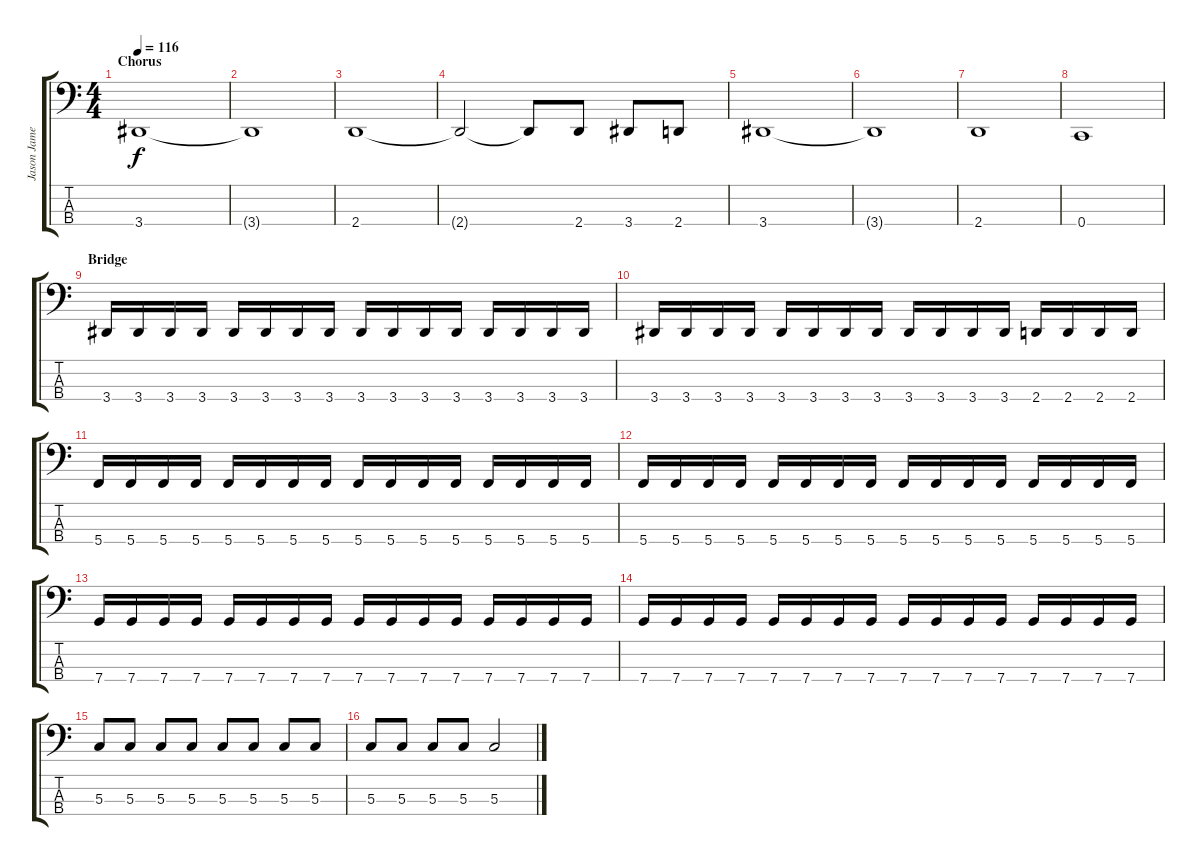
\track ("Jason James" "Jason Jame") {instrument electricbasspick}
\staff {score tabs}
\tuning (F2 C2 G1 C1) {hide}
\ts (4 4)
\section ("" "Chorus")
\tempo 116
\clef f4
\ks c
3.4.1{dy f} |
3.4{t}.1 |
2.4.1 |
2.4{t}.2 2.4{t}.8 2.4.8 3.4.8 2.4.8 |
3.4.1 |
3.4{t}.1 |
2.4.1 |
0.4.1 |
\section ("" "Bridge")
3.4.16 3.4.16 3.4.16 3.4.16 3.4.16 3.4.16 3.4.16 3.4.16 3.4.16 3.4.16 3.4.16 3.4.16 3.4.16 3.4.16 3.4.16 3.4.16 |
3.4.16 3.4.16 3.4.16 3.4.16 3.4.16 3.4.16 3.4.16 3.4.16 3.4.16 3.4.16 3.4.16 3.4.16 2.4.16 2.4.16 2.4.16 2.4.16 |
5.4.16 5.4.16 5.4.16 5.4.16 5.4.16 5.4.16 5.4.16 5.4.16 5.4.16 5.4.16 5.4.16 5.4.16 5.4.16 5.4.16 5.4.16 5.4.16 |
5.4.16 5.4.16 5.4.16 5.4.16 5.4.16 5.4.16 5.4.16 5.4.16 5.4.16 5.4.16 5.4.16 5.4.16 5.4.16 5.4.16 5.4.16 5.4.16 |
7.4.16 7.4.16 7.4.16 7.4.16 7.4.16 7.4.16 7.4.16 7.4.16 7.4.16 7.4.16 7.4.16 7.4.16 7.4.16 7.4.16 7.4.16 7.4.16 |
7.4.16 7.4.16 7.4.16 7.4.16 7.4.16 7.4.16 7.4.16 7.4.16 7.4.16 7.4.16 7.4.16 7.4.16 7.4.16 7.4.16 7.4.16 7.4.16 |
5.3.8 5.3.8 5.3.8 5.3.8 5.3.8 5.3.8 5.3.8 5.3.8 |
5.3.8 5.3.8 5.3.8 5.3.8 5.3.2
